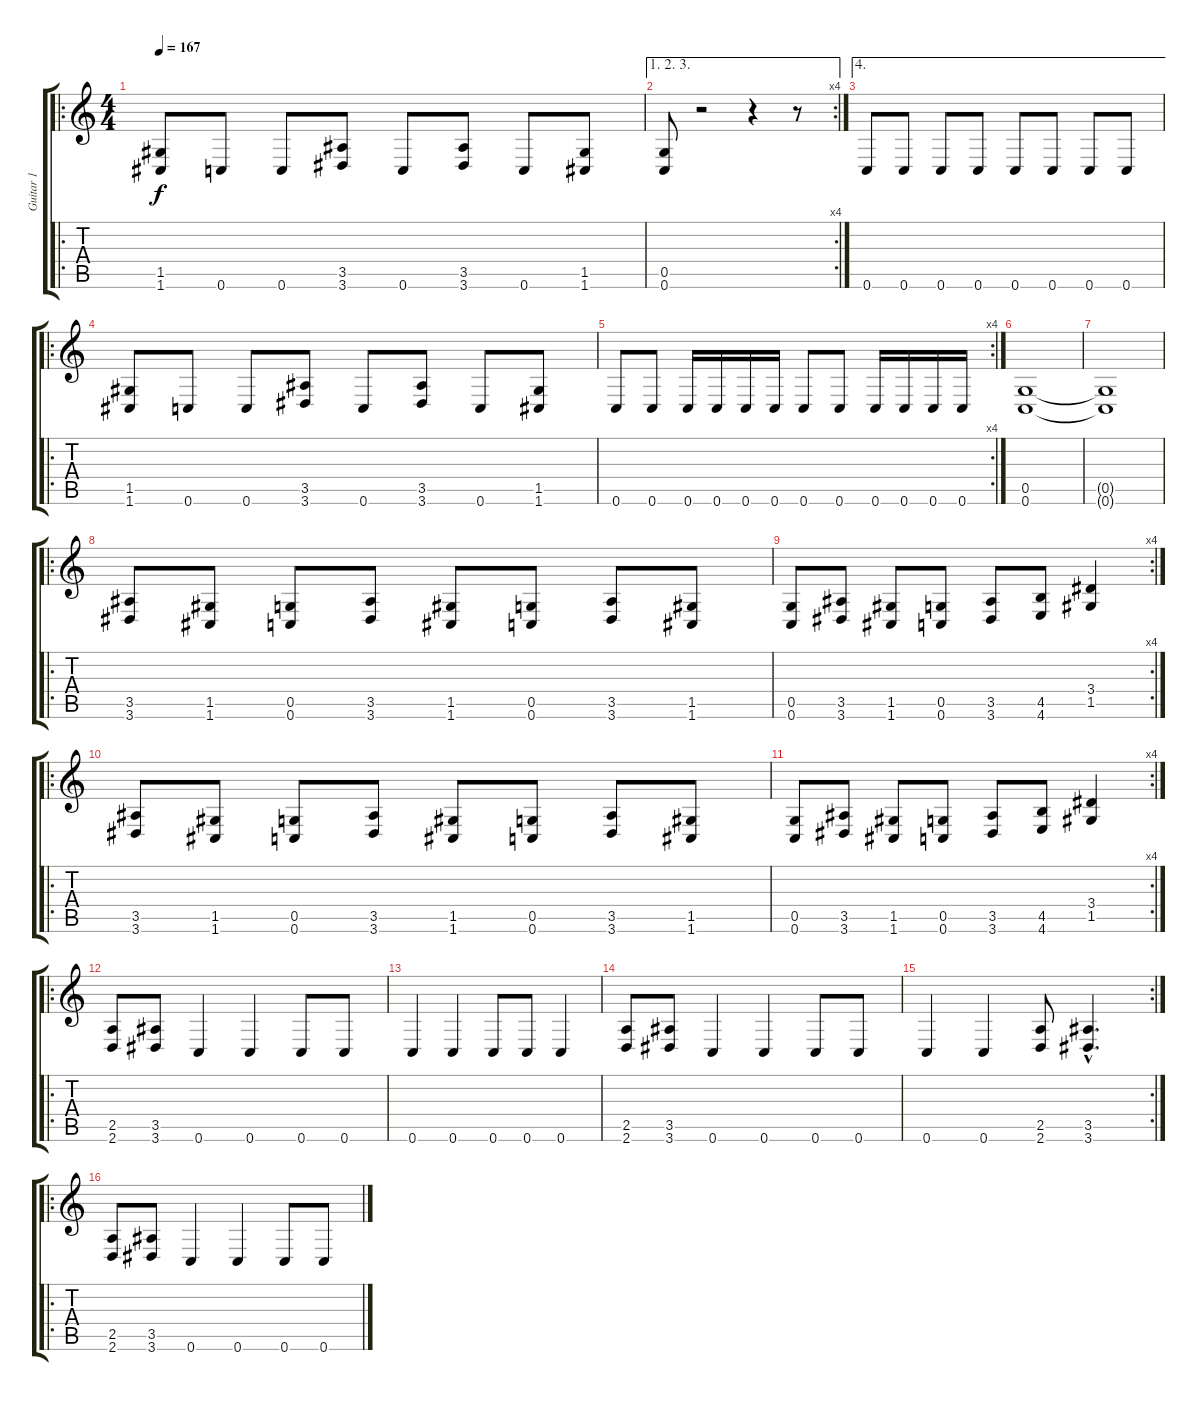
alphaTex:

\track ("Guitar 1" "Guitar 1") {instrument distortionguitar}
\staff {score tabs}
\tuning (D4 A3 F3 C3 G2 C2) {hide}
\ro
\ts (4 4)
\tempo 167
\clef g2
\ks c
(1.5 1.6).8{dy f instrument distortionguitar} 0.6.8 0.6.8 (3.5 3.6).8 0.6.8 (3.5 3.6).8 0.6.8 (1.5 1.6).8 |
\ae (1 2 3)
\rc 4
(0.5 0.6).8 r.2 r.4 r.8 |
\ae 4
0.6.8 0.6.8 0.6.8 0.6.8 0.6.8 0.6.8 0.6.8 0.6.8 |
\ro
(1.5 1.6).8 0.6.8 0.6.8 (3.5 3.6).8 0.6.8 (3.5 3.6).8 0.6.8 (1.5 1.6).8 |
\rc 4
0.6.8 0.6.8 0.6.16 0.6.16 0.6.16 0.6.16 0.6.8 0.6.8 0.6.16 0.6.16 0.6.16 0.6.16 |
(0.5 0.6).1 |
(0.5{t} 0.6{t}).1 |
\ro
(3.5 3.6).8 (1.5 1.6).8 (0.5 0.6).8 (3.5 3.6).8 (1.5 1.6).8 (0.5 0.6).8 (3.5 3.6).8 (1.5 1.6).8 |
\rc 4
(0.5 0.6).8 (3.5 3.6).8 (1.5 1.6).8 (0.5 0.6).8 (3.5 3.6).8 (4.5 4.6).8 (3.4 1.5).4 |
\ro
(3.5 3.6).8 (1.5 1.6).8 (0.5 0.6).8 (3.5 3.6).8 (1.5 1.6).8 (0.5 0.6).8 (3.5 3.6).8 (1.5 1.6).8 |
\rc 4
(0.5 0.6).8 (3.5 3.6).8 (1.5 1.6).8 (0.5 0.6).8 (3.5 3.6).8 (4.5 4.6).8 (3.4 1.5).4 |
\ro
(2.5 2.6).8 (3.5 3.6).8 0.6.4 0.6.4 0.6.8 0.6.8 |
0.6.4 0.6.4 0.6.8 0.6.8 0.6.4 |
(2.5 2.6).8 (3.5 3.6).8 0.6.4 0.6.4 0.6.8 0.6.8 |
\rc 2
0.6.4 0.6.4 (2.5 2.6).8 (3.5{hac} 3.6{hac}).4{d} |
\ro
(2.5 2.6).8 (3.5 3.6).8 0.6.4 0.6.4 0.6.8 0.6.8
